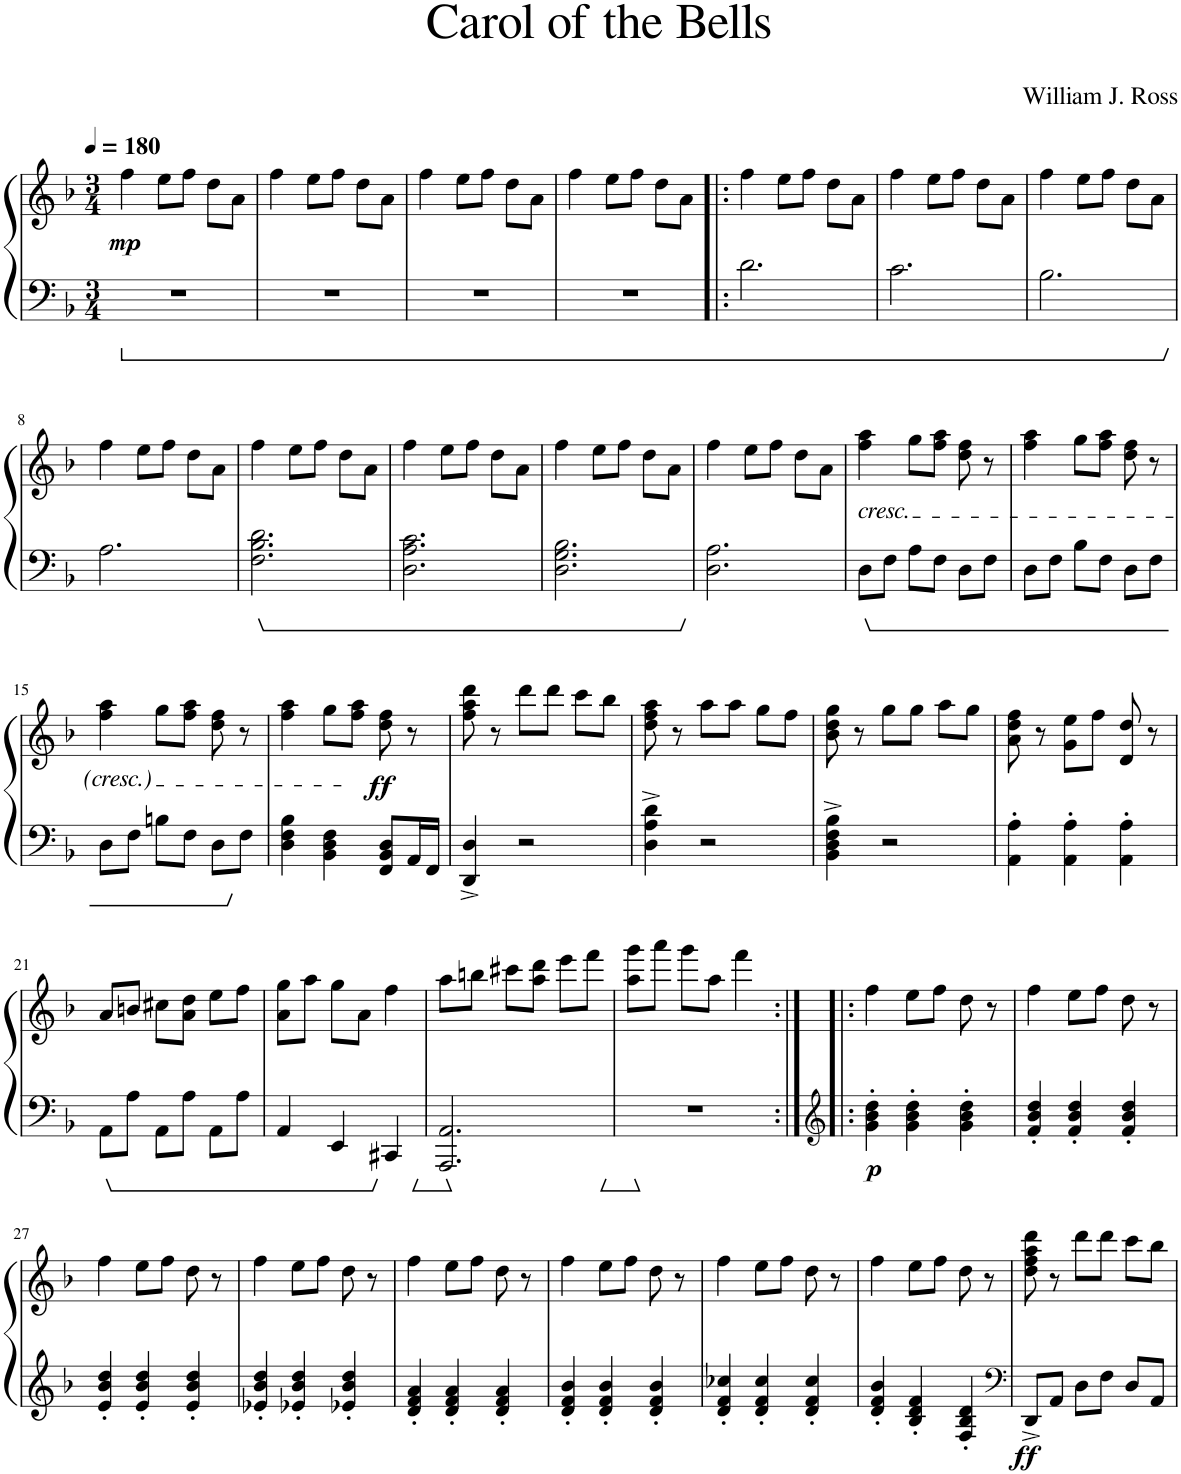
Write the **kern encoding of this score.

**kern	**kern	**dynam
*part1	*part1	*part1
*staff2	*staff1	*staff1/2
*I"Piano	*	*
*I'Pno.	*	*
*clefF4	*clefG2	*
*k[b-]	*k[b-]	*
*M3/4	*M3/4	*
*MM180	*MM180	*
=1	=1	=1
!	!	!LO:DY:b
2.r	4ff\	mp
.	8ee\L	.
.	8ff\J	.
.	8dd\L	.
.	8a\J	.
=2	=2	=2
2.r	4ff\	.
.	8ee\L	.
.	8ff\J	.
.	8dd\L	.
.	8a\J	.
=3	=3	=3
2.r	4ff\	.
.	8ee\L	.
.	8ff\J	.
.	8dd\L	.
.	8a\J	.
=4	=4	=4
2.r	4ff\	.
.	8ee\L	.
.	8ff\J	.
.	8dd\L	.
.	8a\J	.
=5!|:	=5!|:	=5!|:
2.d\	4ff\	.
.	8ee\L	.
.	8ff\J	.
.	8dd\L	.
.	8a\J	.
=6	=6	=6
2.c\	4ff\	.
.	8ee\L	.
.	8ff\J	.
.	8dd\L	.
.	8a\J	.
=7	=7	=7
2.B-\	4ff\	.
.	8ee\L	.
.	8ff\J	.
.	8dd\L	.
.	8a\J	.
!!LO:LB:g=z
=8	=8	=8
2.A\	4ff\	.
.	8ee\L	.
.	8ff\J	.
.	8dd\L	.
.	8a\J	.
=9	=9	=9
2.F\ 2.B-\ 2.d\	4ff\	.
.	8ee\L	.
.	8ff\J	.
.	8dd\L	.
.	8a\J	.
=10	=10	=10
2.D\ 2.A\ 2.c\	4ff\	.
.	8ee\L	.
.	8ff\J	.
.	8dd\L	.
.	8a\J	.
=11	=11	=11
2.D\ 2.G\ 2.B-\	4ff\	.
.	8ee\L	.
.	8ff\J	.
.	8dd\L	.
.	8a\J	.
=12	=12	=12
2.D\ 2.A\	4ff\	.
.	8ee\L	.
.	8ff\J	.
.	8dd\L	.
.	8a\J	.
=13	=13	=13
!	!LO:TX:b:i:t=cresc.	!
8D\L	4ff\ 4aa\	.
8F\J	.	.
8A\L	8gg\L	.
8F\J	8ff\ 8aa\J	.
8D\L	8dd\ 8ff\	.
8F\J	8r	.
=14	=14	=14
8D\L	4ff\ 4aa\	.
8F\J	.	.
8B-\L	8gg\L	.
8F\J	8ff\ 8aa\J	.
8D\L	8dd\ 8ff\	.
8F\J	8r	.
!!LO:LB:g=z
=15	=15	=15
8D\L	4ff\ 4aa\	.
8F\J	.	.
8Bn\L	8gg\L	.
8F\J	8ff\ 8aa\J	.
8D\L	8dd\ 8ff\	.
8F\J	8r	.
=16	=16	=16
4D\ 4F\ 4B-\	4ff\ 4aa\	.
4BB-\ 4D\ 4F\	8gg\L	.
.	8ff\ 8aa\J	.
!	!	!LO:DY:b
8FF/ 8BB-/ 8D/L	8dd\ 8ff\	ff
16AA/L	8r	.
16FF/JJ	.	.
=17	=17	=17
4DD/^ 4D/^	8ff\ 8aa\ 8ddd\	.
.	8r	.
2r	8ddd\L	.
.	8ddd\J	.
.	8ccc\L	.
.	8bb-\J	.
=18	=18	=18
4D\^ 4A\^ 4d\^	8dd\ 8ff\ 8aa\	.
.	8r	.
2r	8aa\L	.
.	8aa\J	.
.	8gg\L	.
.	8ff\J	.
=19	=19	=19
4BB-\^ 4D\^ 4F\^ 4B-\^	8b-\ 8dd\ 8gg\	.
.	8r	.
2r	8gg\L	.
.	8gg\J	.
.	8aa\L	.
.	8gg\J	.
=20	=20	=20
4AA\' 4A\'	8a\ 8dd\ 8ff\	.
.	8r	.
4AA\' 4A\'	8g\ 8ee\L	.
.	8ff\J	.
4AA\' 4A\'	8d/ 8dd/	.
.	8r	.
!!LO:LB:g=z
=21	=21	=21
8AA\L	8a/L	.
8A\J	8bn/J	.
8AA\L	8cc#X\L	.
8A\J	8a\ 8dd\J	.
8AA\L	8ee\L	.
8A\J	8ff\J	.
=22	=22	=22
4AA/	8a\ 8gg\L	.
.	8aa\J	.
4EE/	8gg\L	.
.	8a\J	.
4CC#X/	4ff\	.
=23	=23	=23
2.AAA/ 2.AA/	8aa\L	.
.	8bbn\J	.
.	8ccc#X\L	.
.	8aa\ 8ddd\J	.
.	8eee\L	.
.	8fff\J	.
=24	=24	=24
2.r	8aa\ 8ggg\L	.
.	8aaa\J	.
.	8ggg\L	.
.	8aa\J	.
.	4fff\	.
=25:|!|:	=25:|!|:	=25:|!|:
*clefG2	*	*
!	!	!LO:DY:b=2
4g\' 4b-\' 4dd\'	4ff\	p
4g\' 4b-\' 4dd\'	8ee\L	.
.	8ff\J	.
4g\' 4b-\' 4dd\'	8dd\	.
.	8r	.
=26	=26	=26
4f/' 4b-/' 4dd/'	4ff\	.
4f/' 4b-/' 4dd/'	8ee\L	.
.	8ff\J	.
4f/' 4b-/' 4dd/'	8dd\	.
.	8r	.
!!LO:LB:g=z
=27	=27	=27
4e/' 4b-/' 4dd/'	4ff\	.
4e/' 4b-/' 4dd/'	8ee\L	.
.	8ff\J	.
4e/' 4b-/' 4dd/'	8dd\	.
.	8r	.
=28	=28	=28
4e-X/' 4b-/' 4dd/'	4ff\	.
4e-X/' 4b-/' 4dd/'	8ee\L	.
.	8ff\J	.
4e-X/' 4b-/' 4dd/'	8dd\	.
.	8r	.
=29	=29	=29
4d/' 4f/' 4a/'	4ff\	.
4d/' 4f/' 4a/'	8ee\L	.
.	8ff\J	.
4d/' 4f/' 4a/'	8dd\	.
.	8r	.
=30	=30	=30
4d/' 4f/' 4b-/'	4ff\	.
4d/' 4f/' 4b-/'	8ee\L	.
.	8ff\J	.
4d/' 4f/' 4b-/'	8dd\	.
.	8r	.
=31	=31	=31
4d/' 4f/' 4cc-X/'	4ff\	.
4d/' 4f/' 4cc-/'	8ee\L	.
.	8ff\J	.
4d/' 4f/' 4cc-/'	8dd\	.
.	8r	.
=32	=32	=32
4d/' 4f/' 4b-/'	4ff\	.
4B-/' 4d/' 4f/'	8ee\L	.
.	8ff\J	.
4F/' 4B-/' 4d/'	8dd\	.
.	8r	.
=33	=33	=33
*clefF4	*	*
!	!	!LO:DY:b=2
8DD^/L	8dd\ 8ff\ 8aa\ 8ddd\	ff
8AA/J	8r	.
8D\L	8ddd\L	.
8F\J	8ddd\J	.
8D/L	8ccc\L	.
8AA/J	8bb-\J	.
=	=	=
*-	*-	*-
